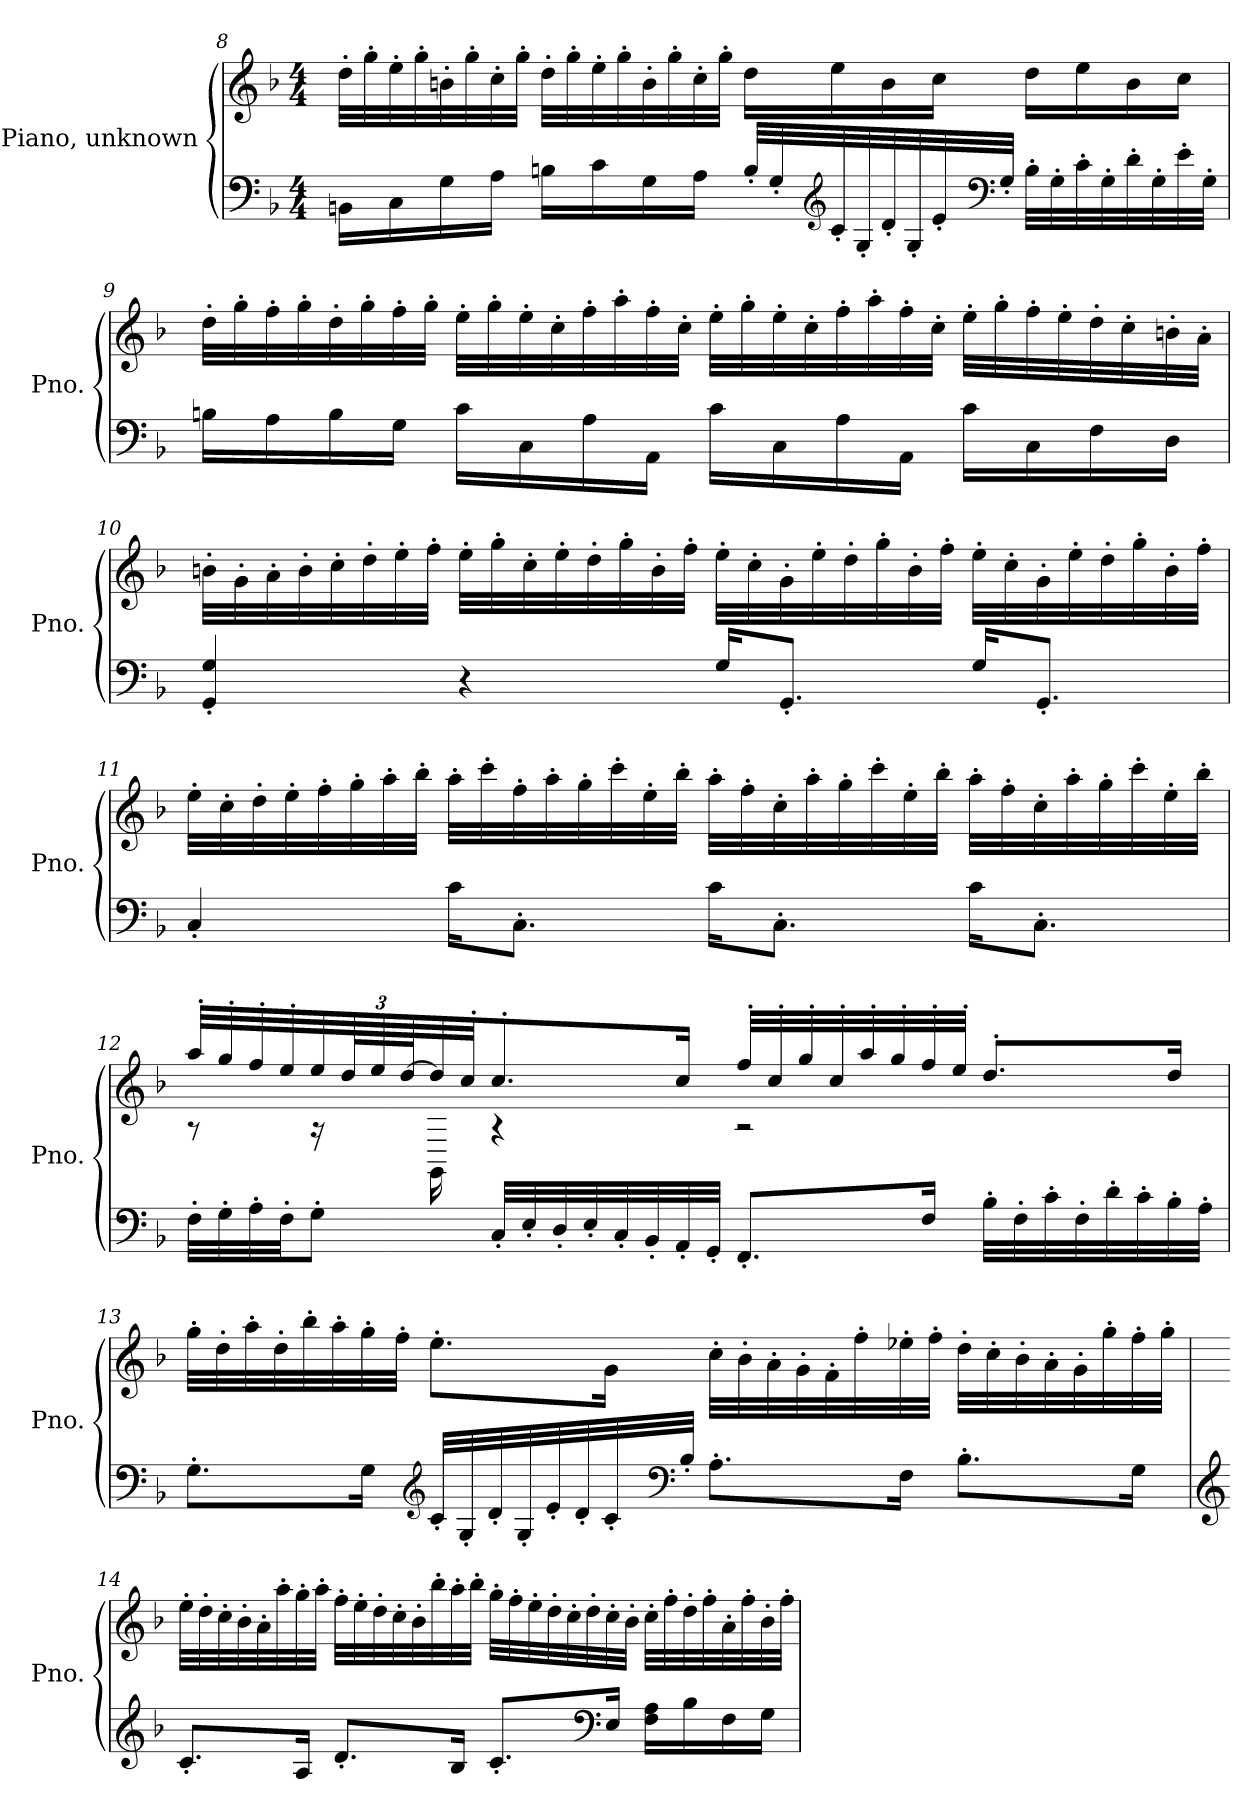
**kern	**kern
*part1	*part1
*staff2	*staff1
*I"Piano, unknown	*
*I'Pno.	*
!!LO:PB:g=z
*clefF4	*clefG2
*k[b-]	*k[b-]
*M4/4	*M4/4
=8	=8
16BBn\LL	32dd'\LLL
.	32gg'\
16C\	32ee'\
.	32gg'\
16G\	32bn'\
.	32gg'\
16A\JJ	32cc'\
.	32gg'\JJJ
16Bn\LL	32dd'\LLL
.	32gg'\
16c\	32ee'\
.	32gg'\
16G\	32b'\
.	32gg'\
16A\JJ	32cc'\
.	32gg'\JJJ
32B'/LLL	16dd\LL
32G'/	.
*clefG2	*
32c'/	16ee\
32G'/	.
32d'/	16b\
32G'/	.
32e'/	16cc\JJ
*clefF4	*
32G'/JJJ	.
32B'\LLL	16dd\LL
32G'\	.
32c'\	16ee\
32G'\	.
32d'\	16b\
32G'\	.
32e'\	16cc\JJ
32G'\JJJ	.
!!LO:LB:g=z
=9	=9
16Bn\LL	32dd'\LLL
.	32gg'\
16A\	32ff'\
.	32gg'\
16B\	32dd'\
.	32gg'\
16G\JJ	32ff'\
.	32gg'\JJJ
16c\LL	32ee'\LLL
.	32gg'\
16C\	32ee'\
.	32cc'\
16A\	32ff'\
.	32aa'\
16AA\JJ	32ff'\
.	32cc'\JJJ
16c\LL	32ee'\LLL
.	32gg'\
16C\	32ee'\
.	32cc'\
16A\	32ff'\
.	32aa'\
16AA\JJ	32ff'\
.	32cc'\JJJ
16c\LL	32ee'\LLL
.	32gg'\
16C\	32ff'\
.	32ee'\
16F\	32dd'\
.	32cc'\
16D\JJ	32bn'\
.	32a'\JJJ
!!LO:LB:g=z
=10	=10
4GG/' 4G/'	32bn'\LLL
.	32g'\
.	32a'\
.	32b'\
.	32cc'\
.	32dd'\
.	32ee'\
.	32ff'\JJJ
4r	32ee'\LLL
.	32gg'\
.	32cc'\
.	32ee'\
.	32dd'\
.	32gg'\
.	32b'\
.	32ff'\JJJ
16G/KL	32ee'\LLL
.	32cc'\
8.GG'/J	32g'\
.	32ee'\
.	32dd'\
.	32gg'\
.	32b'\
.	32ff'\JJJ
16G/KL	32ee'\LLL
.	32cc'\
8.GG'/J	32g'\
.	32ee'\
.	32dd'\
.	32gg'\
.	32b'\
.	32ff'\JJJ
!!LO:LB:g=z
=11	=11
4C'/	32ee'\LLL
.	32cc'\
.	32dd'\
.	32ee'\
.	32ff'\
.	32gg'\
.	32aa'\
.	32bb-'\JJJ
16c\KL	32aa'\LLL
.	32ccc'\
8.C'\J	32ff'\
.	32aa'\
.	32gg'\
.	32ccc'\
.	32ee'\
.	32bb-'\JJJ
16c\KL	32aa'\LLL
.	32ff'\
8.C'\J	32cc'\
.	32aa'\
.	32gg'\
.	32ccc'\
.	32ee'\
.	32bb-'\JJJ
16c\KL	32aa'\LLL
.	32ff'\
8.C'\J	32cc'\
.	32aa'\
.	32gg'\
.	32ccc'\
.	32ee'\
.	32bb-'\JJJ
!!LO:LB:g=z
=12	=12
*	*^
32F'\LLL	32aa'/LLL	8r
32G'\	32gg'/	.
32A'\	32ff'/	.
32F'\JJ	32ee'/	.
8G'\J	32ee/	16r
*	*Xbrackettup	*
.	96dd/L	.
.	96ee/	.
.	[96dd/J	.
.	32dd/]	16GG\
.	32cc'/JJ	.
32C'/LLL	8.cc'/	4r
32E'/	.	.
32D'/	.	.
32E'/	.	.
32C'/	.	.
32BB-'/	.	.
32AA'/	16cc/Jk	.
32GG'/JJJ	.	.
8.FF'/L	32ff'/LLL	2r
.	32cc'/	.
.	32gg'/	.
.	32cc'/	.
.	32aa'/	.
.	32gg'/	.
16F/Jk	32ff'/	.
.	32ee'/JJJ	.
32B-'\LLL	8.dd'/L	.
32F'\	.	.
32c'\	.	.
32F'\	.	.
32d'\	.	.
32c'\	.	.
32B-'\	16dd/Jk	.
32A'\JJJ	.	.
*	*v	*v
!!LO:LB:g=z
=13	=13
8.G'\L	32gg'\LLL
.	32dd'\
.	32aa'\
.	32dd'\
.	32bb-'\
.	32aa'\
16G\Jk	32gg'\
.	32ff'\JJJ
*clefG2	*
32c'/LLL	8.ee'\L
32G'/	.
32d'/	.
32G'/	.
32e'/	.
32d'/	.
32c'/	16g\Jk
*clefF4	*
32B-'/JJJ	.
8.A'\L	32cc'\LLL
.	32b-'\
.	32a'\
.	32g'\
.	32f'\
.	32ff'\
16F\Jk	32ee-X'\
.	32ff'\JJJ
8.B-'\L	32dd'\LLL
.	32cc'\
.	32b-'\
.	32a'\
.	32g'\
.	32gg'\
16G\Jk	32ff'\
.	32gg'\JJJ
!!LO:PB:g=z
=14	=14
*clefG2	*
8.c'/L	32ee'\LLL
.	32dd'\
.	32cc'\
.	32b-'\
.	32a'\
.	32aa'\
16A/Jk	32gg'\
.	32aa'\JJJ
8.d'/L	32ff'\LLL
.	32ee'\
.	32dd'\
.	32cc'\
.	32b-'\
.	32bb-'\
16B-/Jk	32aa'\
.	32bb-'\JJJ
8.c'/L	32gg'\LLL
.	32ff'\
.	32ee'\
.	32dd'\
.	32cc'\
.	32dd'\
*clefF4	*
16E/Jk	32cc'\
.	32b-'\JJJ
16F\ 16A\LL	32cc'\LLL
.	32ff'\
16B-\	32dd'\
.	32ff'\
16F\	32a'\
.	32ff'\
16G\JJ	32b-'\
.	32ff'\JJJ
=	=
*-	*-
